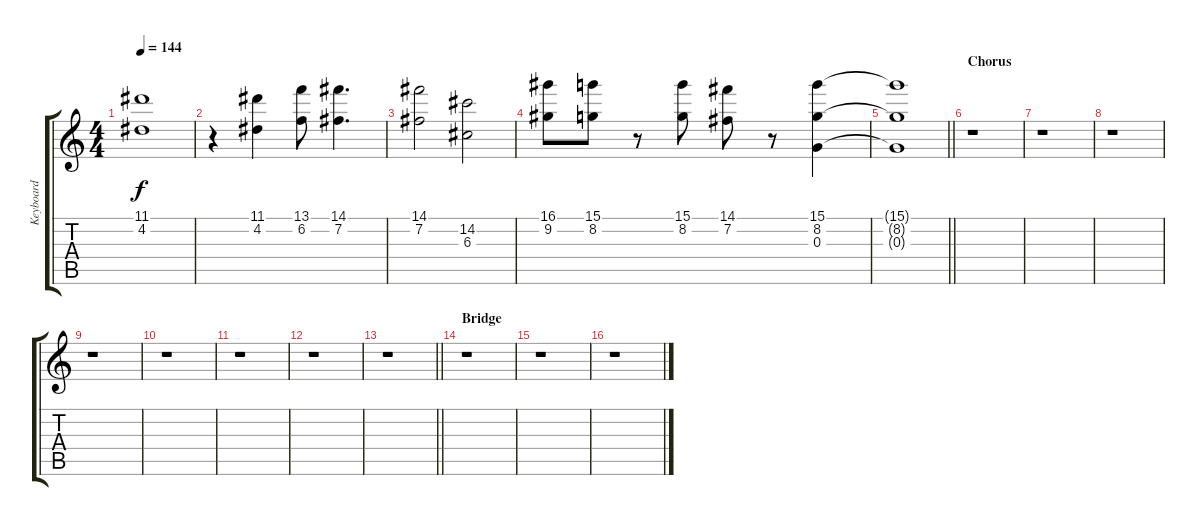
\track ("Keyboard" "Keyboard") {instrument acousticguitarsteel}
\staff {score tabs}
\tuning (E4 B3 G3 D3 A2 E2) {hide}
\ts (4 4)
\tempo 144
\clef g2
\ks c
(11.1 4.2).1{dy f} |
r.4 (11.1 4.2).4 (13.1 6.2).8 (14.1 7.2).4{d} |
(14.1 7.2).2 (14.2 6.3).2 |
(16.1 9.2).8 (15.1 8.2).8 r.8 (15.1 8.2).8 (14.1 7.2).8 r.8 (15.1 8.2 0.3).4 |
\barLineRight lightlight
(15.1{t} 8.2{t} 0.3{t}).1 |
\section ("" "Chorus")
r.1 |
r.1 |
r.1 |
r.1 |
r.1 |
r.1 |
r.1 |
\barLineRight lightlight
r.1 |
\section ("" "Bridge")
r.1 |
r.1 |
r.1
